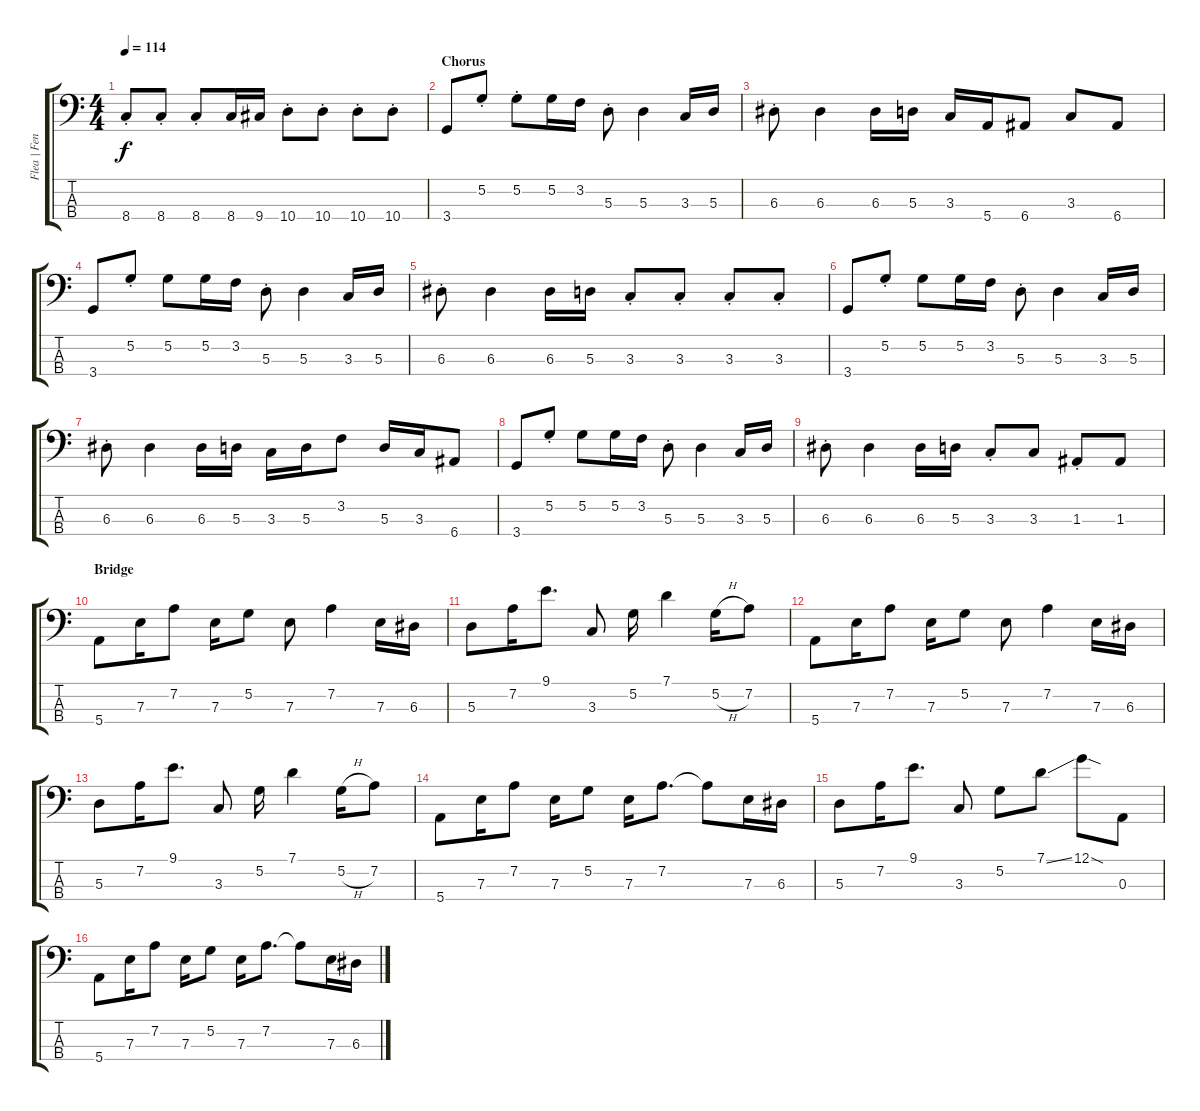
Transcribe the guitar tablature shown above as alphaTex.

\track ("Flea | Fender Jazz Bass" "Flea | Fen") {instrument electricbassfinger}
\staff {score tabs}
\tuning (G2 D2 A1 E1) {hide}
\ts (4 4)
\tempo 114
\clef f4
\ks c
8.4{st}.8{dy f} 8.4{st}.8 8.4{st}.8 8.4.16 9.4.16 10.4{st}.8 10.4{st}.8 10.4{st}.8 10.4{st}.8 |
\section ("" "Chorus")
3.4.8 5.2{st}.8 5.2{st}.8 5.2.16 3.2.16 5.3{st}.8 5.3.4 3.3.16 5.3.16 |
6.3{st}.8 6.3.4 6.3.16 5.3.16 3.3.16 5.4.16 6.4.8 3.3.8 6.4.8 |
3.4.8 5.2{st}.8 5.2.8 5.2.16 3.2.16 5.3{st}.8 5.3.4 3.3.16 5.3.16 |
6.3{st}.8 6.3.4 6.3.16 5.3.16 3.3{st}.8 3.3{st}.8 3.3{st}.8 3.3{st}.8 |
3.4.8 5.2{st}.8 5.2.8 5.2.16 3.2.16 5.3{st}.8 5.3.4 3.3.16 5.3.16 |
6.3{st}.8 6.3.4 6.3.16 5.3.16 3.3.16 5.3.16 3.2.8 5.3.16 3.3.16 6.4.8 |
3.4.8 5.2{st}.8 5.2.8 5.2.16 3.2.16 5.3{st}.8 5.3.4 3.3.16 5.3.16 |
6.3{st}.8 6.3.4 6.3.16 5.3.16 3.3{st}.8 3.3.8 1.3{st}.8 1.3.8 |
\section ("" "Bridge")
5.4.8 7.3.16 7.2.8 7.3.16 5.2.8 7.3.8 7.2.4 7.3.16 6.3.16 |
5.3.8 7.2.16 9.1.8{d} 3.3.8 5.2.16 7.1.4 5.2{h}.16 7.2.8 |
5.4.8 7.3.16 7.2.8 7.3.16 5.2.8 7.3.8 7.2.4 7.3.16 6.3.16 |
5.3.8 7.2.16 9.1.8{d} 3.3.8 5.2.16 7.1.4 5.2{h}.16 7.2.8 |
5.4.8 7.3.16 7.2.8 7.3.16 5.2.8 7.3.16 7.2.8{d} 7.2{t}.8 7.3.16 6.3.16 |
5.3.8 7.2.16 9.1.8{d} 3.3.8 5.2.8 7.1{ss}.8 12.1{sod}.8 0.3.8 |
5.4.8 7.3.16 7.2.8 7.3.16 5.2.8 7.3.16 7.2.8{d} 7.2{t}.8 7.3.16 6.3.16
